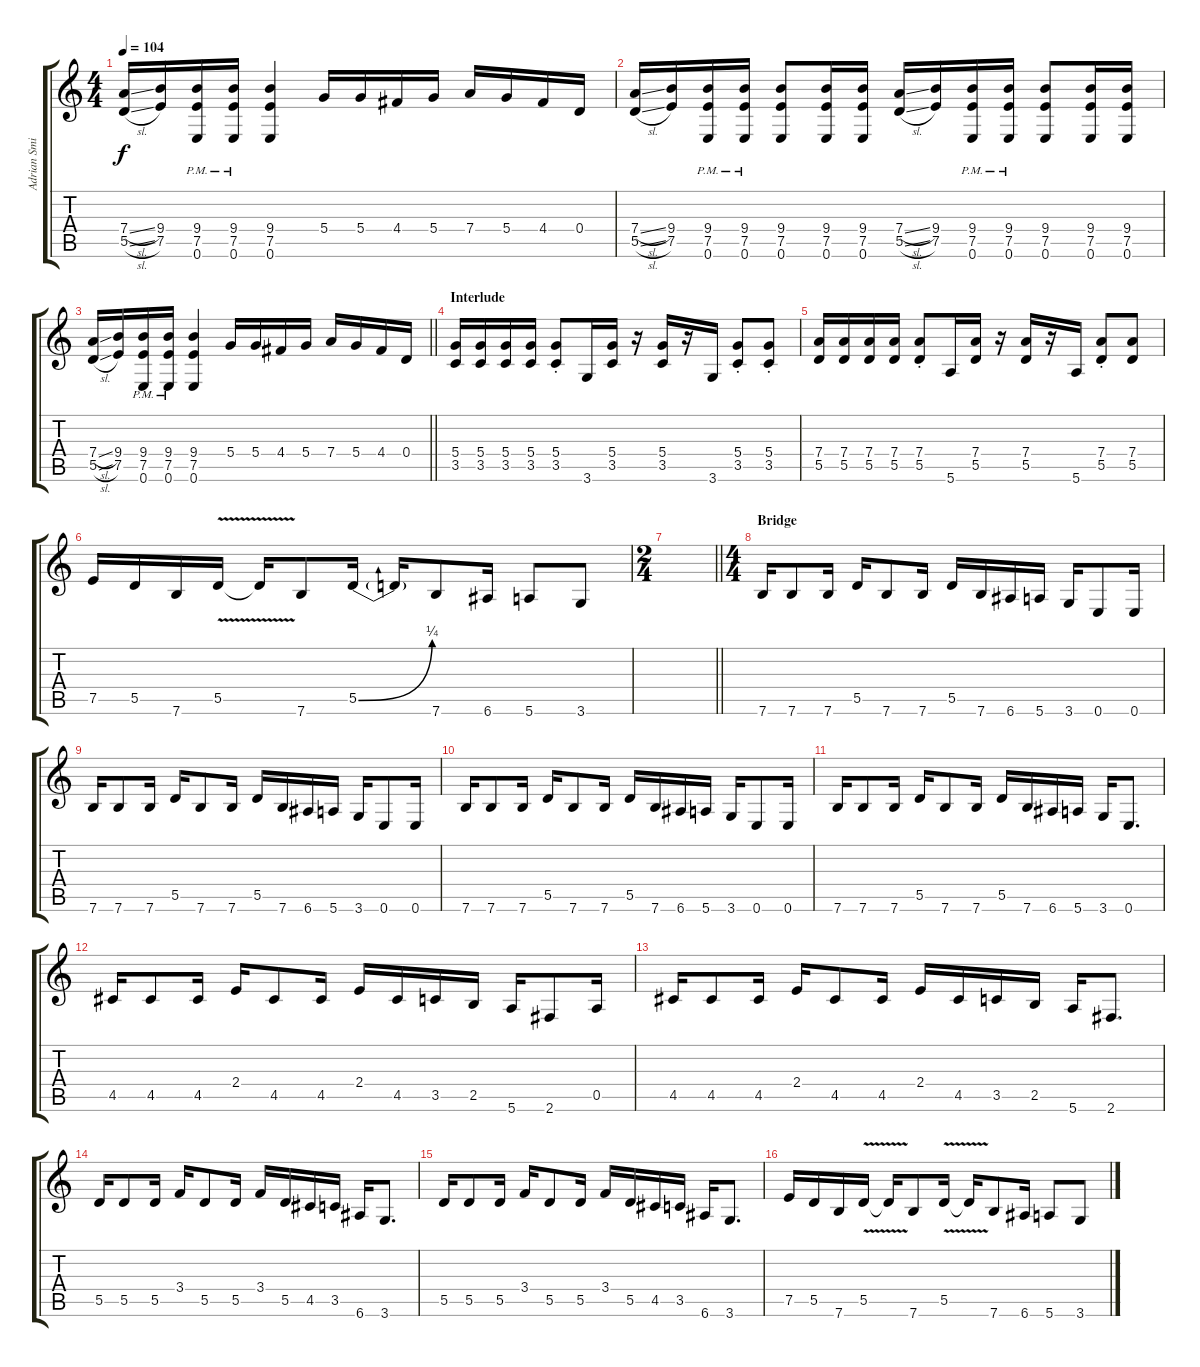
\track ("Adrian Smith" "Adrian Smi") {instrument distortionguitar}
\staff {score tabs}
\tuning (E4 B3 G3 D3 A2 E2) {hide}
\ts (4 4)
\tempo 104
\clef g2
\ks c
(7.4{sl} 5.5{sl}).16{dy f} (9.4 7.5).16 (9.4{pm} 7.5{pm} 0.6{pm}).16 (9.4{pm} 7.5{pm} 0.6{pm}).16 (9.4 7.5 0.6).4 5.4.16 5.4.16 4.4.16 5.4.16 7.4.16 5.4.16 4.4.16 0.4.16 |
(7.4{sl} 5.5{sl}).16 (9.4 7.5).16 (9.4{pm} 7.5{pm} 0.6{pm}).16 (9.4{pm} 7.5{pm} 0.6{pm}).16 (9.4 7.5 0.6).8 (9.4 7.5 0.6).16 (9.4 7.5 0.6).16 (7.4{sl} 5.5{sl}).16 (9.4 7.5).16 (9.4{pm} 7.5{pm} 0.6{pm}).16 (9.4{pm} 7.5{pm} 0.6{pm}).16 (9.4 7.5 0.6).8 (9.4 7.5 0.6).16 (9.4 7.5 0.6).16 |
\barLineRight lightlight
(7.4{sl} 5.5{sl}).16 (9.4 7.5).16 (9.4{pm} 7.5{pm} 0.6{pm}).16 (9.4{pm} 7.5{pm} 0.6{pm}).16 (9.4 7.5 0.6).4 5.4.16 5.4.16 4.4.16 5.4.16 7.4.16 5.4.16 4.4.16 0.4.16 |
\section ("" "Interlude")
(5.4 3.5).16 (5.4 3.5).16 (5.4 3.5).16 (5.4 3.5).16 (5.4{st} 3.5{st}).8 3.6.16 (5.4 3.5).16 r.16 (5.4 3.5).16 r.16 3.6.16 (5.4{st} 3.5{st}).8 (5.4{st} 3.5{st}).8 |
(7.4 5.5).16 (7.4 5.5).16 (7.4 5.5).16 (7.4 5.5).16 (7.4{st} 5.5{st}).8 5.6.16 (7.4 5.5).16 r.16 (7.4 5.5).16 r.16 5.6.16 (7.4{st} 5.5{st}).8 (7.4 5.5).8 |
7.5.16 5.5.16 7.6.16 5.5{v}.16 5.5{t}.16 7.6.8 5.5{be (bend 0 0 60 1)}.16 5.5{t}.16 7.6.8 6.6.16 5.6.8 3.6.8 |
\ts (2 4)
\barLineRight lightlight
|
\ts (4 4)
\section ("" "Bridge")
7.6.16 7.6.8 7.6.16 5.5.16 7.6.8 7.6.16 5.5.16 7.6.16 6.6.16 5.6.16 3.6.16 0.6.8 0.6.16 |
7.6.16 7.6.8 7.6.16 5.5.16 7.6.8 7.6.16 5.5.16 7.6.16 6.6.16 5.6.16 3.6.16 0.6.8 0.6.16 |
7.6.16 7.6.8 7.6.16 5.5.16 7.6.8 7.6.16 5.5.16 7.6.16 6.6.16 5.6.16 3.6.16 0.6.8 0.6.16 |
7.6.16 7.6.8 7.6.16 5.5.16 7.6.8 7.6.16 5.5.16 7.6.16 6.6.16 5.6.16 3.6.16 0.6.8{d} |
4.5.16 4.5.8 4.5.16 2.4.16 4.5.8 4.5.16 2.4.16 4.5.16 3.5.16 2.5.16 5.6.16 2.6.8 0.5.16 |
4.5.16 4.5.8 4.5.16 2.4.16 4.5.8 4.5.16 2.4.16 4.5.16 3.5.16 2.5.16 5.6.16 2.6.8{d} |
5.5.16 5.5.8 5.5.16 3.4.16 5.5.8 5.5.16 3.4.16 5.5.16 4.5.16 3.5.16 6.6.16 3.6.8{d} |
5.5.16 5.5.8 5.5.16 3.4.16 5.5.8 5.5.16 3.4.16 5.5.16 4.5.16 3.5.16 6.6.16 3.6.8{d} |
7.5.16 5.5.16 7.6.16 5.5{v}.16 5.5{t}.16 7.6.8 5.5{v}.16 5.5{t}.16 7.6.8 6.6.16 5.6.8 3.6.8
